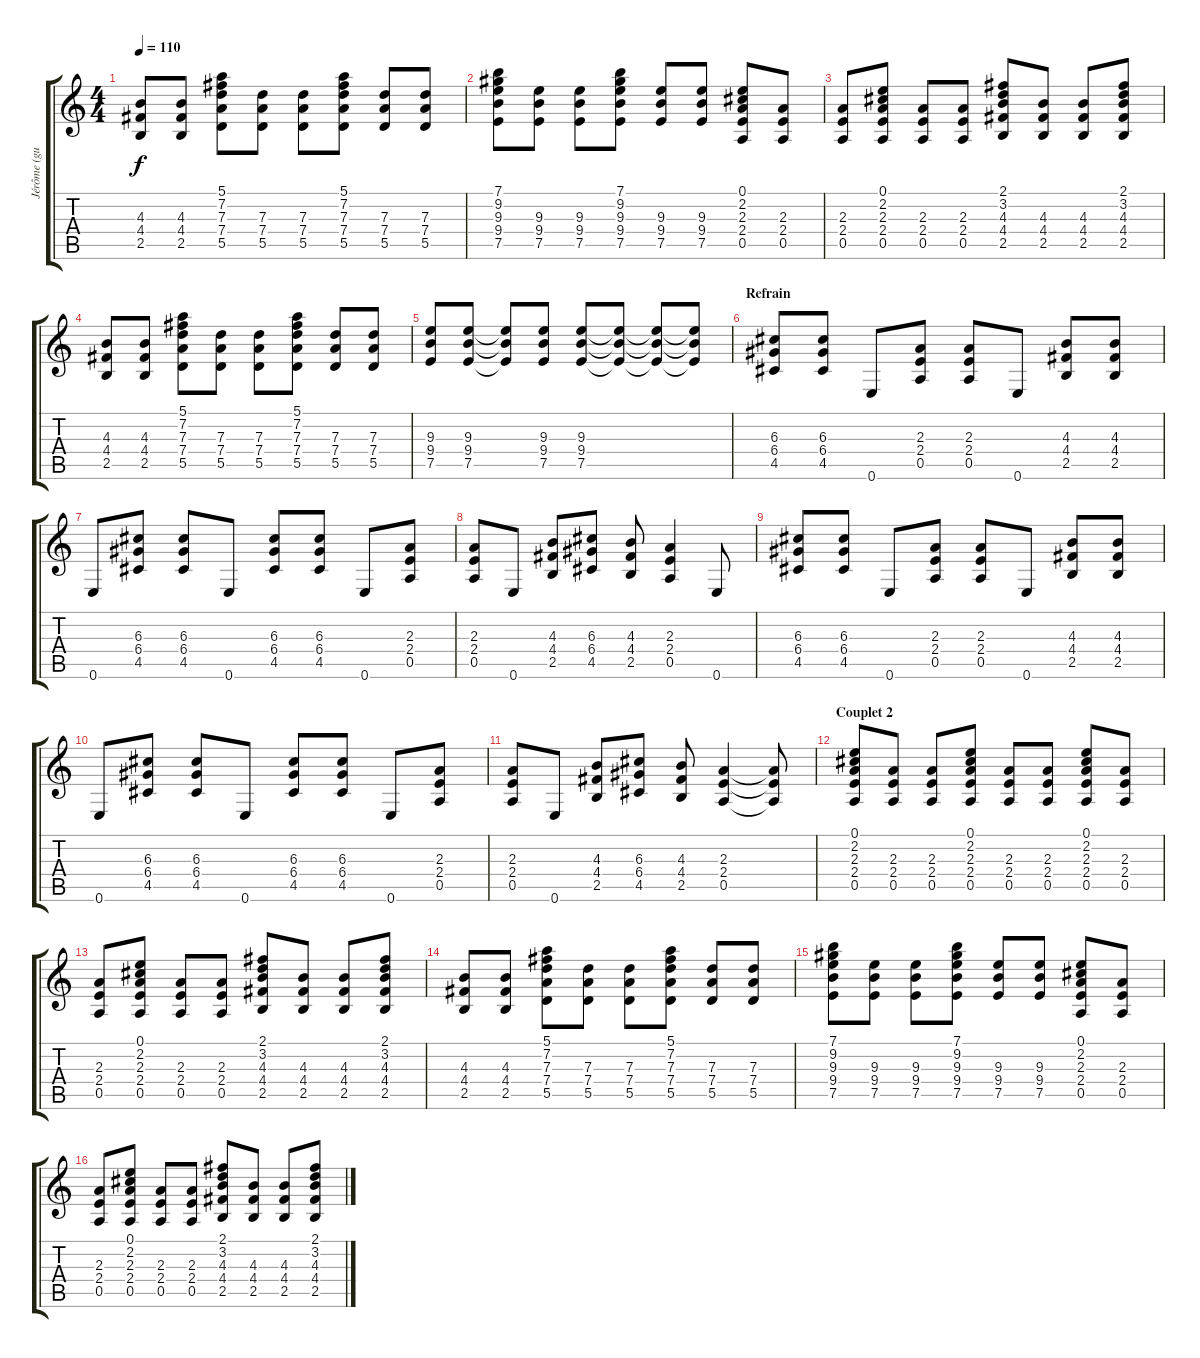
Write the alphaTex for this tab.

\track ("Jérôme (guitare)" "Jérôme (gu") {instrument distortionguitar}
\staff {score tabs}
\tuning (E4 B3 G3 D3 A2 E2) {hide}
\ts (4 4)
\tempo 110
\clef g2
\ks c
(4.3 4.4 2.5).8{dy f} (4.3 4.4 2.5).8 (5.1 7.2 7.3 7.4 5.5).8 (7.3 7.4 5.5).8 (7.3 7.4 5.5).8 (5.1 7.2 7.3 7.4 5.5).8 (7.3 7.4 5.5).8 (7.3 7.4 5.5).8 |
(7.1 9.2 9.3 9.4 7.5).8 (9.3 9.4 7.5).8 (9.3 9.4 7.5).8 (7.1 9.2 9.3 9.4 7.5).8 (9.3 9.4 7.5).8 (9.3 9.4 7.5).8 (0.1 2.2 2.3 2.4 0.5).8 (2.3 2.4 0.5).8 |
(2.3 2.4 0.5).8 (0.1 2.2 2.3 2.4 0.5).8 (2.3 2.4 0.5).8 (2.3 2.4 0.5).8 (2.1 3.2 4.3 4.4 2.5).8 (4.3 4.4 2.5).8 (4.3 4.4 2.5).8 (2.1 3.2 4.3 4.4 2.5).8 |
(4.3 4.4 2.5).8 (4.3 4.4 2.5).8 (5.1 7.2 7.3 7.4 5.5).8 (7.3 7.4 5.5).8 (7.3 7.4 5.5).8 (5.1 7.2 7.3 7.4 5.5).8 (7.3 7.4 5.5).8 (7.3 7.4 5.5).8 |
(9.3 9.4 7.5).8{instrument distortionguitar} (9.3 9.4 7.5).8 (9.3{t} 9.4{t} 7.5{t}).8 (9.3 9.4 7.5).8 (9.3 9.4 7.5).8 (9.3{t} 9.4{t} 7.5{t}).8 (9.3{t} 9.4{t} 7.5{t}).8 (9.3{t} 9.4{t} 7.5{t}).8 |
\section ("" "Refrain")
(6.3 6.4 4.5).8 (6.3 6.4 4.5).8 0.6.8 (2.3 2.4 0.5).8 (2.3 2.4 0.5).8 0.6.8 (4.3 4.4 2.5).8 (4.3 4.4 2.5).8 |
0.6.8 (6.3 6.4 4.5).8 (6.3 6.4 4.5).8 0.6.8 (6.3 6.4 4.5).8 (6.3 6.4 4.5).8 0.6.8 (2.3 2.4 0.5).8 |
(2.3 2.4 0.5).8 0.6.8 (4.3 4.4 2.5).8 (6.3 6.4 4.5).8 (4.3 4.4 2.5).8 (2.3 2.4 0.5).4 0.6.8 |
(6.3 6.4 4.5).8 (6.3 6.4 4.5).8 0.6.8 (2.3 2.4 0.5).8 (2.3 2.4 0.5).8 0.6.8 (4.3 4.4 2.5).8 (4.3 4.4 2.5).8 |
0.6.8 (6.3 6.4 4.5).8 (6.3 6.4 4.5).8 0.6.8 (6.3 6.4 4.5).8 (6.3 6.4 4.5).8 0.6.8 (2.3 2.4 0.5).8 |
(2.3 2.4 0.5).8 0.6.8 (4.3 4.4 2.5).8 (6.3 6.4 4.5).8 (4.3 4.4 2.5).8 (2.3 2.4 0.5).4 (2.3{t} 2.4{t} 0.5{t}).8 |
\section ("" "Couplet 2")
(0.1 2.2 2.3 2.4 0.5).8{instrument electricguitarclean} (2.3 2.4 0.5).8 (2.3 2.4 0.5).8 (0.1 2.2 2.3 2.4 0.5).8 (2.3 2.4 0.5).8 (2.3 2.4 0.5).8 (0.1 2.2 2.3 2.4 0.5).8 (2.3 2.4 0.5).8 |
(2.3 2.4 0.5).8 (0.1 2.2 2.3 2.4 0.5).8 (2.3 2.4 0.5).8 (2.3 2.4 0.5).8 (2.1 3.2 4.3 4.4 2.5).8 (4.3 4.4 2.5).8 (4.3 4.4 2.5).8 (2.1 3.2 4.3 4.4 2.5).8 |
(4.3 4.4 2.5).8 (4.3 4.4 2.5).8 (5.1 7.2 7.3 7.4 5.5).8 (7.3 7.4 5.5).8 (7.3 7.4 5.5).8 (5.1 7.2 7.3 7.4 5.5).8 (7.3 7.4 5.5).8 (7.3 7.4 5.5).8 |
(7.1 9.2 9.3 9.4 7.5).8 (9.3 9.4 7.5).8 (9.3 9.4 7.5).8 (7.1 9.2 9.3 9.4 7.5).8 (9.3 9.4 7.5).8 (9.3 9.4 7.5).8 (0.1 2.2 2.3 2.4 0.5).8 (2.3 2.4 0.5).8 |
(2.3 2.4 0.5).8 (0.1 2.2 2.3 2.4 0.5).8 (2.3 2.4 0.5).8 (2.3 2.4 0.5).8 (2.1 3.2 4.3 4.4 2.5).8 (4.3 4.4 2.5).8 (4.3 4.4 2.5).8 (2.1 3.2 4.3 4.4 2.5).8
